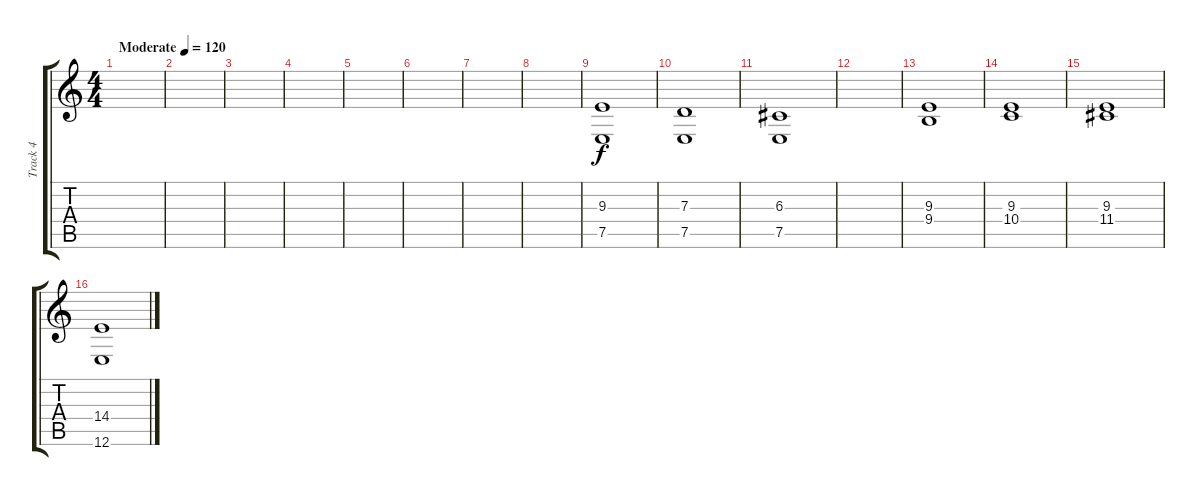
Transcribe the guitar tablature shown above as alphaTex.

\track ("Track 4" "Track 4") {instrument choiraahs}
\staff {score tabs}
\tuning (E4 B3 G3 D3 A2 E2) {hide}
\ts (4 4)
\tempo (120 "Moderate")
\clef g2
\ks c
|
|
|
|
|
|
|
|
(9.3 7.5).1 |
(7.3 7.5).1 |
(6.3 7.5).1 |
|
(9.3 9.4).1 |
(9.3 10.4).1 |
(9.3 11.4).1 |
(14.4 12.6).1
